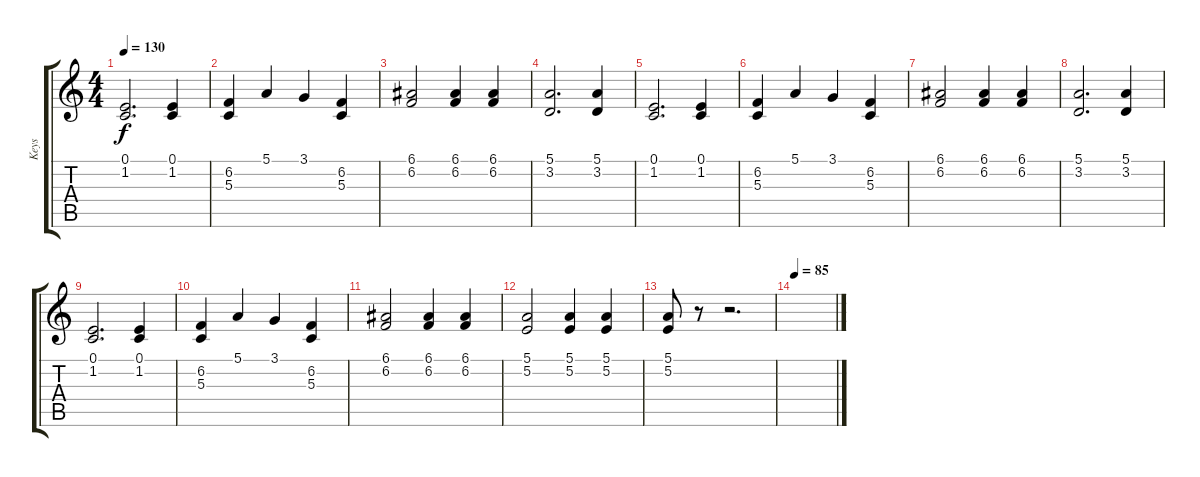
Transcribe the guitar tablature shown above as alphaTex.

\track ("Keys" "Keys") {instrument vibraphone}
\staff {score tabs}
\tuning (E4 B3 G3 D3 A2 E2) {hide}
\ts (4 4)
\tempo 130
\clef g2
\ks c
(0.1 1.2).2{d dy f} (0.1 1.2).4 |
(6.2 5.3).4 5.1.4 3.1.4 (6.2 5.3).4 |
(6.1 6.2).2 (6.1 6.2).4 (6.1 6.2).4 |
(5.1 3.2).2{d volume 13 instrument acousticgrandpiano} (5.1 3.2).4 |
(0.1 1.2).2{d} (0.1 1.2).4 |
(6.2 5.3).4 5.1.4 3.1.4 (6.2 5.3).4 |
(6.1 6.2).2 (6.1 6.2).4 (6.1 6.2).4 |
(5.1 3.2).2{d} (5.1 3.2).4 |
(0.1 1.2).2{d} (0.1 1.2).4 |
(6.2 5.3).4 5.1.4 3.1.4 (6.2 5.3).4 |
(6.1 6.2).2 (6.1 6.2).4 (6.1 6.2).4 |
(5.1 5.2).2 (5.1 5.2).4 (5.1 5.2).4 |
(5.1 5.2).8 r.8 r.2{d} |
\tempo 85
